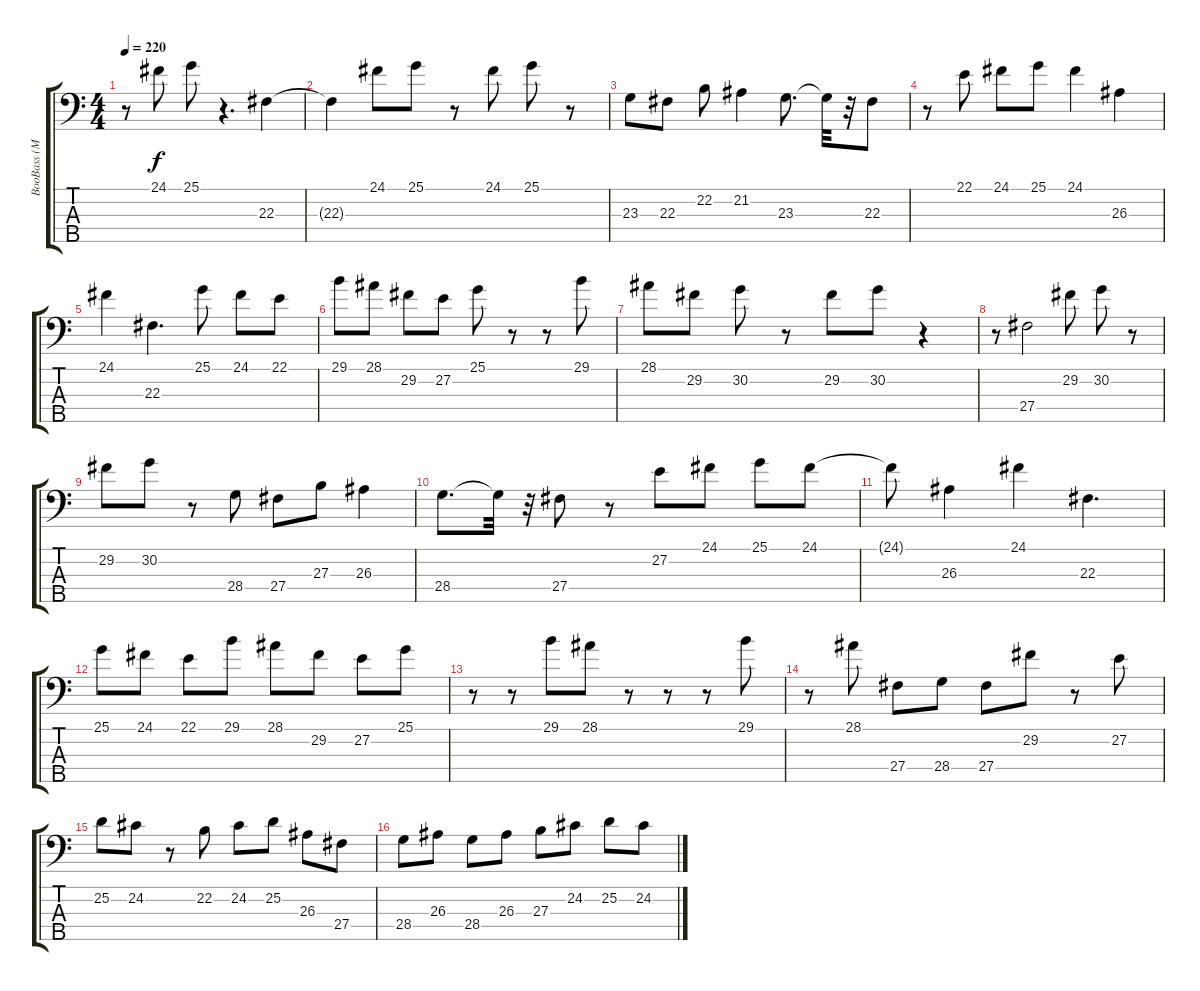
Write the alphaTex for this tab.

\track ("BooBass (MIDI)" "BooBass (M") {instrument acousticgrandpiano}
\staff {score tabs}
\tuning (Gb2 Db2 Ab1 Eb1 Ab0) {hide}
\ts (4 4)
\tempo 220
\clef f4
\ks c
r.8{dy f} 24.1.8 25.1.8 r.4{d} 22.3.4 |
22.3{t}.4 24.1.8 25.1.8 r.8 24.1.8 25.1.8 r.8 |
23.3.8 22.3.8 22.2.8 21.2.4 23.3.8{d} 23.3{t}.32 r.32 22.3.8 |
r.8 22.1.8 24.1.8 25.1.8 24.1.4 26.3.4 |
24.1.4 22.3.4{d} 25.1.8 24.1.8 22.1.8 |
29.1.8 28.1.8 29.2.8 27.2.8 25.1.8 r.8 r.8 29.1.8 |
28.1.8 29.2.8 30.2.8 r.8 29.2.8 30.2.8 r.4 |
r.8 27.4.2 29.2.8 30.2.8 r.8 |
29.2.8 30.2.8 r.8 28.4.8 27.4.8 27.3.8 26.3.4 |
28.4.8{d} 28.4{t}.32 r.32 27.4.8 r.8 27.2.8 24.1.8 25.1.8 24.1.8 |
24.1{t}.8 26.3.4 24.1.4 22.3.4{d} |
25.1.8 24.1.8 22.1.8 29.1.8 28.1.8 29.2.8 27.2.8 25.1.8 |
r.8 r.8 29.1.8 28.1.8 r.8 r.8 r.8 29.1.8 |
r.8 28.1.8 27.4.8 28.4.8 27.4.8 29.2.8 r.8 27.2.8 |
25.2.8 24.2.8 r.8 22.2.8 24.2.8 25.2.8 26.3.8 27.4.8 |
28.4.8 26.3.8 28.4.8 26.3.8 27.3.8 24.2.8 25.2.8 24.2.8
